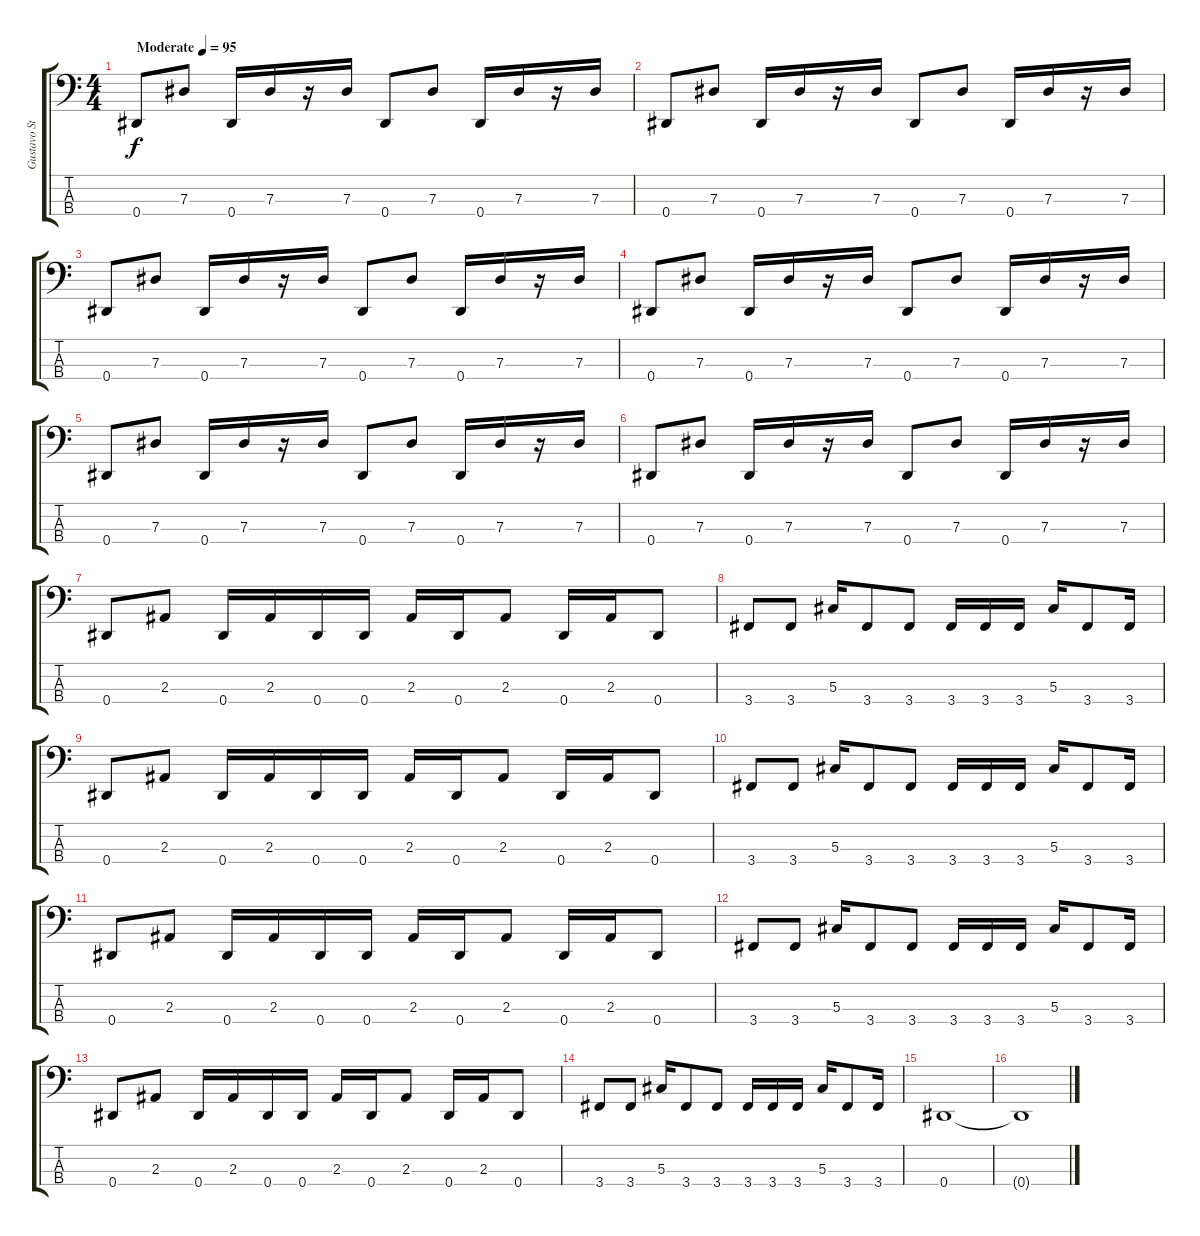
\track ("Gustavo Strapazon" "Gustavo St") {instrument electricbassfinger}
\staff {score tabs}
\tuning (Gb2 Db2 Ab1 Eb1) {hide}
\ts (4 4)
\tempo (95 "Moderate")
\clef f4
\ks c
0.4.8{dy f instrument electricbassfinger} 7.3.8 0.4.16 7.3.16 r.16 7.3.16 0.4.8 7.3.8 0.4.16 7.3.16 r.16 7.3.16 |
0.4.8 7.3.8 0.4.16 7.3.16 r.16 7.3.16 0.4.8 7.3.8 0.4.16 7.3.16 r.16 7.3.16 |
0.4.8 7.3.8 0.4.16 7.3.16 r.16 7.3.16 0.4.8 7.3.8 0.4.16 7.3.16 r.16 7.3.16 |
0.4.8 7.3.8 0.4.16 7.3.16 r.16 7.3.16 0.4.8 7.3.8 0.4.16 7.3.16 r.16 7.3.16 |
0.4.8 7.3.8 0.4.16 7.3.16 r.16 7.3.16 0.4.8 7.3.8 0.4.16 7.3.16 r.16 7.3.16 |
0.4.8 7.3.8 0.4.16 7.3.16 r.16 7.3.16 0.4.8 7.3.8 0.4.16 7.3.16 r.16 7.3.16 |
0.4.8 2.3.8 0.4.16 2.3.16 0.4.16 0.4.16 2.3.16 0.4.16 2.3.8 0.4.16 2.3.16 0.4.8 |
3.4.8 3.4.8 5.3.16 3.4.8 3.4.8 3.4.16 3.4.16 3.4.16 5.3.16 3.4.8 3.4.16 |
0.4.8 2.3.8 0.4.16 2.3.16 0.4.16 0.4.16 2.3.16 0.4.16 2.3.8 0.4.16 2.3.16 0.4.8 |
3.4.8 3.4.8 5.3.16 3.4.8 3.4.8 3.4.16 3.4.16 3.4.16 5.3.16 3.4.8 3.4.16 |
0.4.8 2.3.8 0.4.16 2.3.16 0.4.16 0.4.16 2.3.16 0.4.16 2.3.8 0.4.16 2.3.16 0.4.8 |
3.4.8 3.4.8 5.3.16 3.4.8 3.4.8 3.4.16 3.4.16 3.4.16 5.3.16 3.4.8 3.4.16 |
0.4.8 2.3.8 0.4.16 2.3.16 0.4.16 0.4.16 2.3.16 0.4.16 2.3.8 0.4.16 2.3.16 0.4.8 |
3.4.8 3.4.8 5.3.16 3.4.8 3.4.8 3.4.16 3.4.16 3.4.16 5.3.16 3.4.8 3.4.16 |
0.4.1 |
0.4{t}.1
